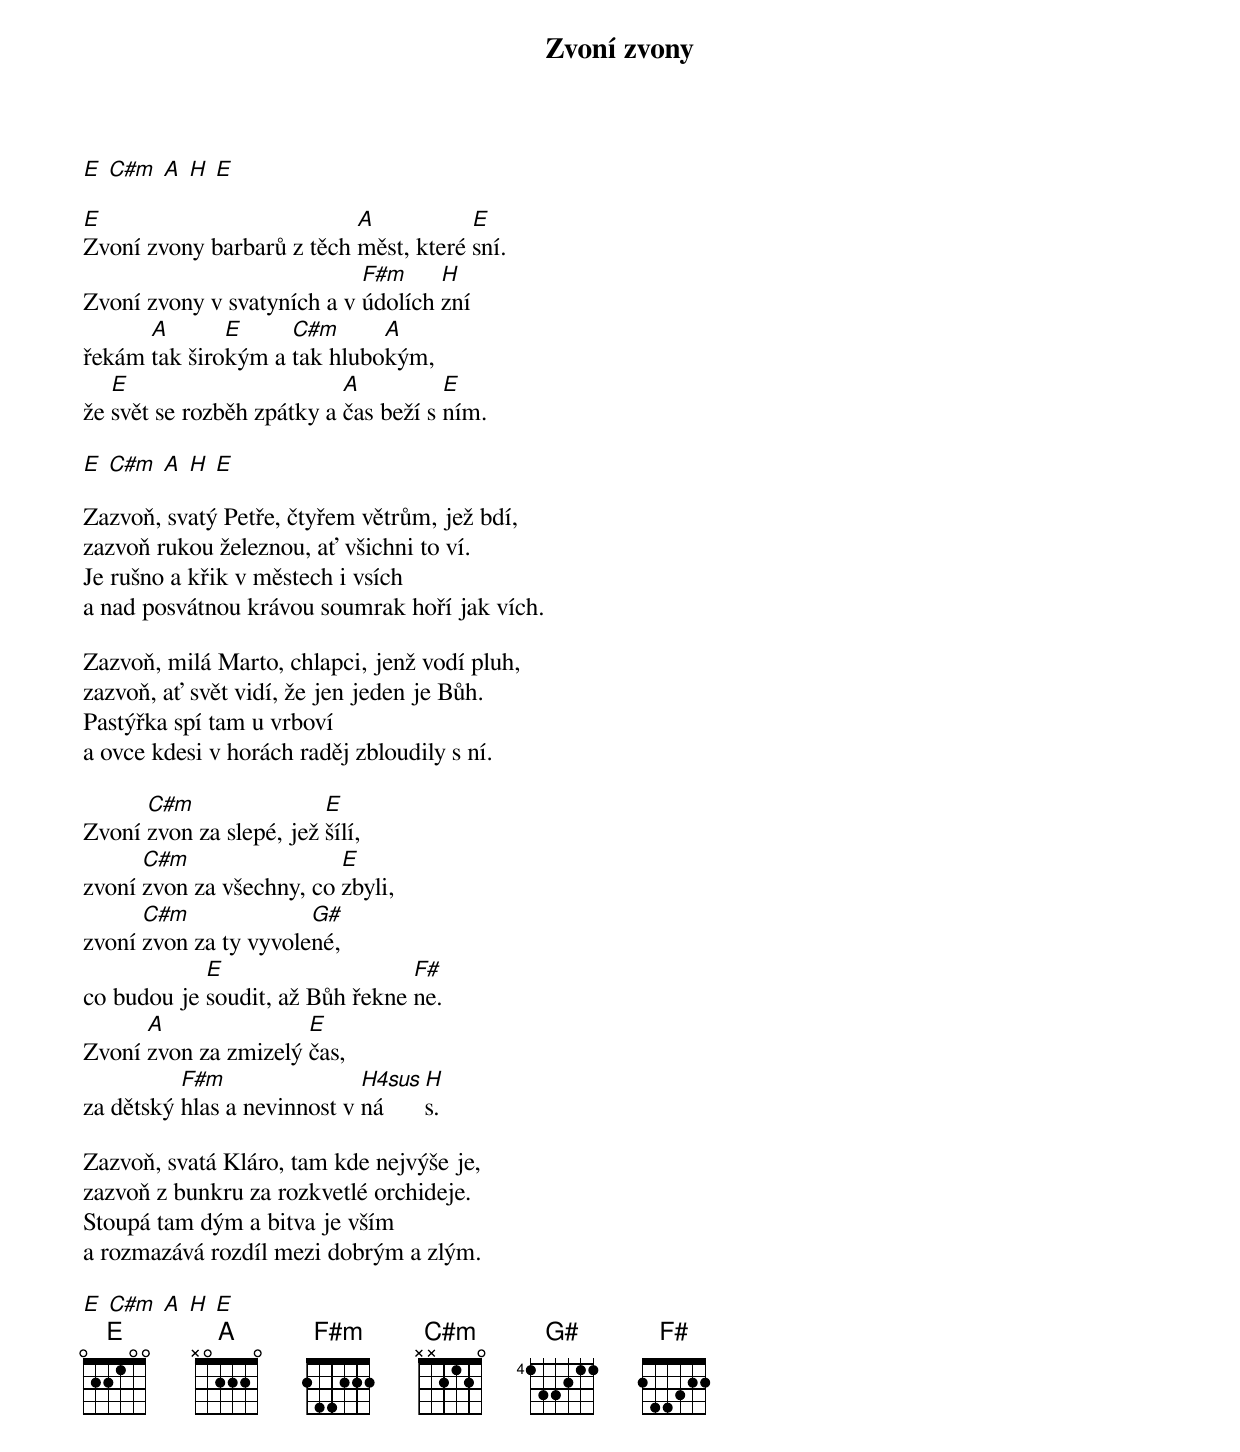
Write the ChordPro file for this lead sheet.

{title: Zvoní zvony}

[E  C#m  A  H  E]

[E]Zvoní zvony barbarů z těch [A]měst, které [E]sní.
Zvoní zvony v svatyních a v [F#m]údolích [H]zní
řekám [A]tak širo[E]kým a [C#m]tak hlubo[A]kým,
že [E]svět se rozběh zpátky a [A]čas beží s [E]ním.

[E  C#m  A  H  E]

Zazvoň, svatý Petře, čtyřem větrům, jež bdí,
zazvoň rukou železnou, ať všichni to ví.
Je rušno a křik v městech i vsích
a nad posvátnou krávou soumrak hoří jak vích.

Zazvoň, milá Marto, chlapci, jenž vodí pluh,
zazvoň, ať svět vidí, že jen jeden je Bůh.
Pastýřka spí tam u vrboví
a ovce kdesi v horách raděj zbloudily s ní.

Zvoní [C#m]zvon za slepé, jež [E]šílí,
zvoní [C#m]zvon za všechny, co [E]zbyli,
zvoní [C#m]zvon za ty vyvole[G#]né,
co budou je [E]soudit, až Bůh řekne [F#]ne.
Zvoní [A]zvon za zmizelý [E]čas,
za dětský [F#m]hlas a nevinnost v [H4sus]ná[H]s.

Zazvoň, svatá Kláro, tam kde nejvýše je,
zazvoň z bunkru za rozkvetlé orchideje.
Stoupá tam dým a bitva je vším
a rozmazává rozdíl mezi dobrým a zlým.

[E  C#m  A  H  E]
